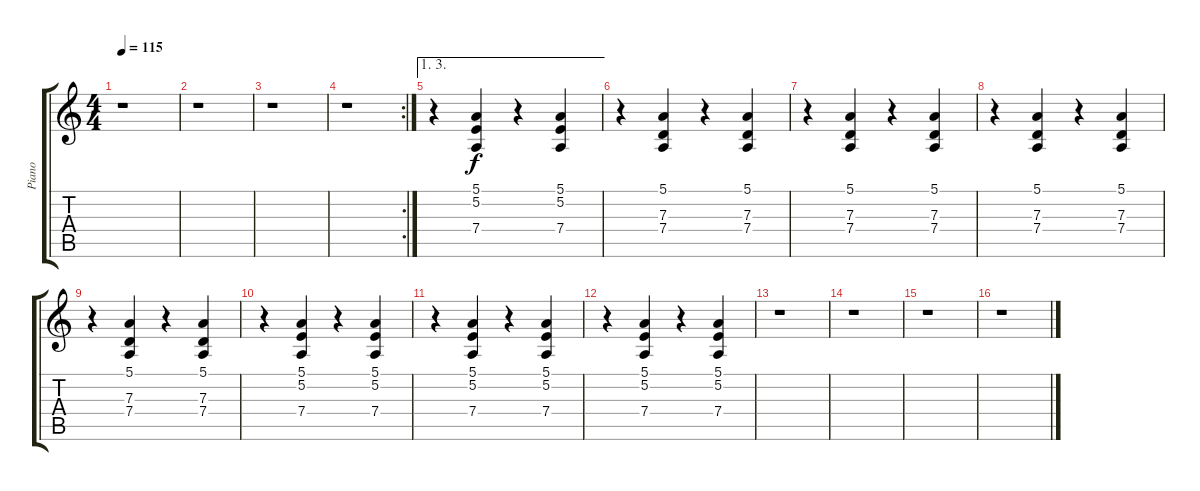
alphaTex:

\track ("Piano" "Piano") {instrument brightacousticpiano}
\staff {score tabs}
\tuning (E4 B3 G3 D3 A2 E2) {hide}
\ts (4 4)
\tempo 115
\clef g2
\ks c
r.1{dy f} |
r.1 |
r.1 |
\rc 2
r.1 |
\ae (1 3)
r.4 (5.1 5.2 7.4).4 r.4 (5.1 5.2 7.4).4 |
r.4 (5.1 7.3 7.4).4 r.4 (5.1 7.3 7.4).4 |
r.4 (5.1 7.3 7.4).4 r.4 (5.1 7.3 7.4).4 |
r.4 (5.1 7.3 7.4).4 r.4 (5.1 7.3 7.4).4 |
r.4 (5.1 7.3 7.4).4 r.4 (5.1 7.3 7.4).4 |
r.4 (5.1 5.2 7.4).4 r.4 (5.1 5.2 7.4).4 |
r.4 (5.1 5.2 7.4).4 r.4 (5.1 5.2 7.4).4 |
r.4 (5.1 5.2 7.4).4 r.4 (5.1 5.2 7.4).4 |
r.1 |
r.1 |
r.1 |
r.1
